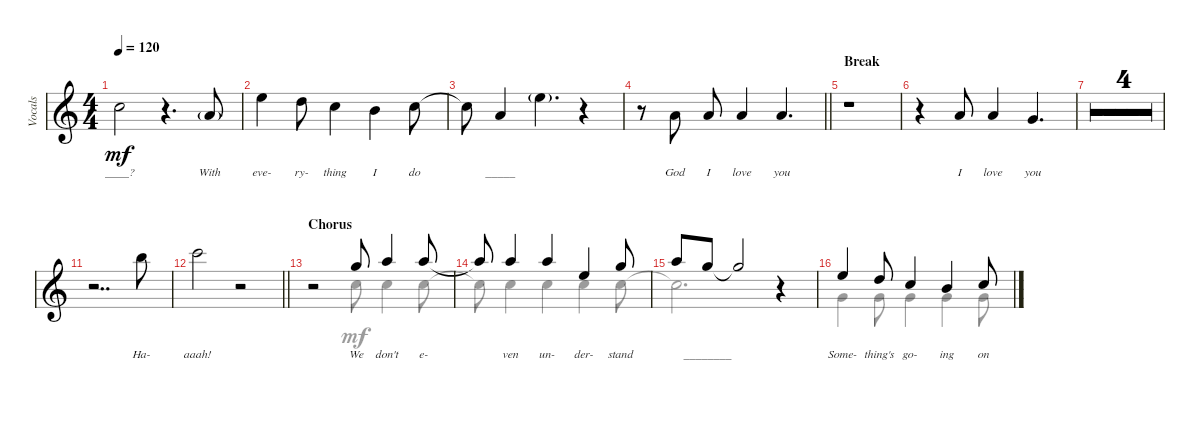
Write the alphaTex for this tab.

\defaultSystemsLayout 4
\bracketExtendMode groupsimilarinstruments
\otherSystemsTrackNameOrientation horizontal
\track ("Vocals" "Vocals") {multiBarRest instrument voiceoohs}
\staff {score}
\tuning (E4 B3 G3 D3 A2 E2)
\voice
\ts (4 4)
\tempo 120
\clef g2
\ks c
8.1.2{lyrics (0 "____?") lyrics (1 "") lyrics (2 "") lyrics (3 "") lyrics (4 "") dy mf beam Down} r.4{d beam Down} 10.2{g}.8{lyrics (0 "With") lyrics (1 "") lyrics (2 "") lyrics (3 "") lyrics (4 "") beam Up} |
12.1.4{lyrics (0 "eve-") lyrics (1 "") lyrics (2 "") lyrics (3 "") lyrics (4 "") beam Down} 10.1.8{lyrics (0 "ry-") lyrics (1 "") lyrics (2 "") lyrics (3 "") lyrics (4 "") beam Down} 8.1.4{lyrics (0 "thing") lyrics (1 "") lyrics (2 "") lyrics (3 "") lyrics (4 "") beam Down} 7.1.4{lyrics (0 "I") lyrics (1 "") lyrics (2 "") lyrics (3 "") lyrics (4 "") beam Down} 8.1.8{lyrics (0 "do") lyrics (1 "") lyrics (2 "") lyrics (3 "") lyrics (4 "") beam Down} |
8.1{t}.8{beam Down} 10.2.4{lyrics (0 "_____") lyrics (1 "") lyrics (2 "") lyrics (3 "") lyrics (4 "") beam Up} 12.1{g}.4{d beam Down} r.4{beam Down} |
\barLineRight lightlight
r.8{beam Down} 5.1.8{lyrics (0 "God") lyrics (1 "") lyrics (2 "") lyrics (3 "") lyrics (4 "") beam Up} 5.1.8{lyrics (0 "I") lyrics (1 "") lyrics (2 "") lyrics (3 "") lyrics (4 "") beam Up} 5.1.4{lyrics (0 "love") lyrics (1 "") lyrics (2 "") lyrics (3 "") lyrics (4 "") beam Up} 5.1.4{d lyrics (0 "you") lyrics (1 "") lyrics (2 "") lyrics (3 "") lyrics (4 "") beam Up} |
\section ("" "Break")
r.1{beam Down} |
r.4{beam Down} 5.1.8{lyrics (0 "I") lyrics (1 "") lyrics (2 "") lyrics (3 "") lyrics (4 "") beam Up} 5.1.4{lyrics (0 "love") lyrics (1 "") lyrics (2 "") lyrics (3 "") lyrics (4 "") beam Up} 3.1.4{d lyrics (0 "you") lyrics (1 "") lyrics (2 "") lyrics (3 "") lyrics (4 "") beam Up} |
|
|
|
|
r.2{dd beam Down} 19.1.8{lyrics (0 "Ha-") lyrics (1 "") lyrics (2 "") lyrics (3 "") lyrics (4 "") beam Down} |
\barLineRight lightlight
20.1.2{lyrics (0 "aaah!") lyrics (1 "") lyrics (2 "") lyrics (3 "") lyrics (4 "") beam Down} r.2{beam Down} |
\section ("" "Chorus")
r.2{beam Up} 15.1.8{lyrics (0 "We") lyrics (1 "") lyrics (2 "") lyrics (3 "") lyrics (4 "") beam Up} 17.1.4{lyrics (0 "don't") lyrics (1 "") lyrics (2 "") lyrics (3 "") lyrics (4 "") beam Up} 17.1.8{lyrics (0 "e-") lyrics (1 "") lyrics (2 "") lyrics (3 "") lyrics (4 "") beam Up} |
17.1{t}.8{beam Up} 17.1.4{lyrics (0 "ven") lyrics (1 "") lyrics (2 "") lyrics (3 "") lyrics (4 "") beam Up} 17.1.4{lyrics (0 "un-") lyrics (1 "") lyrics (2 "") lyrics (3 "") lyrics (4 "") beam Up} 17.2.4{lyrics (0 "der-") lyrics (1 "") lyrics (2 "") lyrics (3 "") lyrics (4 "") beam Up} 15.1.8{lyrics (0 "stand") lyrics (1 "") lyrics (2 "") lyrics (3 "") lyrics (4 "") beam Up} |
17.1.8{beam Up} 15.1.8{lyrics (0 "________") lyrics (1 "") lyrics (2 "") lyrics (3 "") lyrics (4 "") beam Up} 15.1{t}.2{beam Up} r.4{beam Up} |
12.1.4{lyrics (0 "Some-") lyrics (1 "") lyrics (2 "") lyrics (3 "") lyrics (4 "") beam Up} 10.1.8{lyrics (0 "thing's") lyrics (1 "") lyrics (2 "") lyrics (3 "") lyrics (4 "") beam Up} 8.1.4{lyrics (0 "go-") lyrics (1 "") lyrics (2 "") lyrics (3 "") lyrics (4 "") beam Up} 7.1.4{lyrics (0 "ing") lyrics (1 "") lyrics (2 "") lyrics (3 "") lyrics (4 "") beam Up} 8.1.8{lyrics (0 "on") lyrics (1 "") lyrics (2 "") lyrics (3 "") lyrics (4 "") beam Up}
\voice
\clef g2
\ottava regular
\simile none
\ks c
|
|
|
\barLineRight lightlight
|
|
|
|
|
|
|
|
\barLineRight lightlight
|
r.2{beam Down} 17.3.8{beam Down} 17.3.4{beam Down} 17.3.8{beam Down} |
17.3{t}.8{beam Down} 17.3.4{beam Down} 17.3.4{beam Down} 17.3.4{beam Down} 17.3.8{beam Down} |
17.3{t}.2{d beam Down} r.4{beam Down} |
8.2.4{beam Down} 8.2.8{beam Down} 8.2.4{beam Down} 8.2.4{beam Down} 8.2.8{beam Down}
